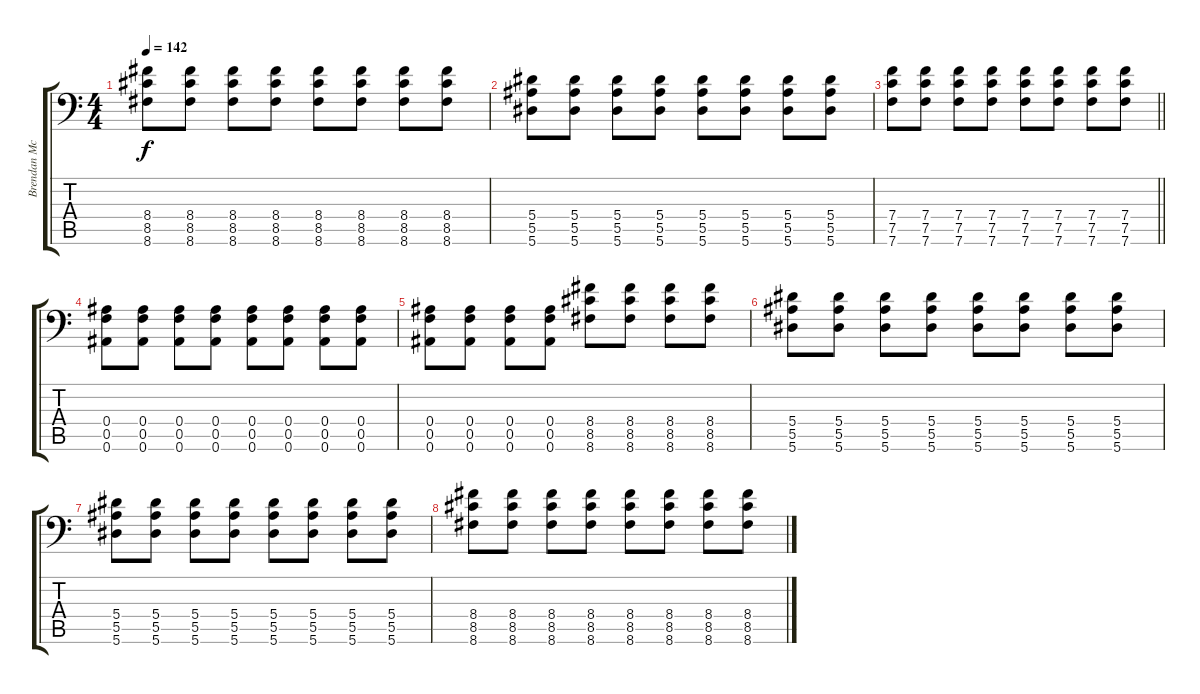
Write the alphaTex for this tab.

\track ("Brendan McDonald" "Brendan Mc") {instrument distortionguitar}
\staff {score tabs}
\tuning (C4 G3 Eb3 Bb2 F2 Bb1) {hide}
\ts (4 4)
\tempo 142
\clef f4
\ks c
(8.4 8.5 8.6).8{dy f} (8.4 8.5 8.6).8 (8.4 8.5 8.6).8 (8.4 8.5 8.6).8 (8.4 8.5 8.6).8 (8.4 8.5 8.6).8 (8.4 8.5 8.6).8 (8.4 8.5 8.6).8 |
(5.4 5.5 5.6).8 (5.4 5.5 5.6).8 (5.4 5.5 5.6).8 (5.4 5.5 5.6).8 (5.4 5.5 5.6).8 (5.4 5.5 5.6).8 (5.4 5.5 5.6).8 (5.4 5.5 5.6).8 |
\barLineRight lightlight
(7.4 7.5 7.6).8 (7.4 7.5 7.6).8 (7.4 7.5 7.6).8 (7.4 7.5 7.6).8 (7.4 7.5 7.6).8 (7.4 7.5 7.6).8 (7.4 7.5 7.6).8 (7.4 7.5 7.6).8 |
(0.4 0.5 0.6).8 (0.4 0.5 0.6).8 (0.4 0.5 0.6).8 (0.4 0.5 0.6).8 (0.4 0.5 0.6).8 (0.4 0.5 0.6).8 (0.4 0.5 0.6).8 (0.4 0.5 0.6).8 |
(0.4 0.5 0.6).8 (0.4 0.5 0.6).8 (0.4 0.5 0.6).8 (0.4 0.5 0.6).8 (8.4 8.5 8.6).8 (8.4 8.5 8.6).8 (8.4 8.5 8.6).8 (8.4 8.5 8.6).8 |
(5.4 5.5 5.6).8 (5.4 5.5 5.6).8 (5.4 5.5 5.6).8 (5.4 5.5 5.6).8 (5.4 5.5 5.6).8 (5.4 5.5 5.6).8 (5.4 5.5 5.6).8 (5.4 5.5 5.6).8 |
(5.4 5.5 5.6).8 (5.4 5.5 5.6).8 (5.4 5.5 5.6).8 (5.4 5.5 5.6).8 (5.4 5.5 5.6).8 (5.4 5.5 5.6).8 (5.4 5.5 5.6).8 (5.4 5.5 5.6).8 |
(8.4 8.5 8.6).8 (8.4 8.5 8.6).8 (8.4 8.5 8.6).8 (8.4 8.5 8.6).8 (8.4 8.5 8.6).8 (8.4 8.5 8.6).8 (8.4 8.5 8.6).8 (8.4 8.5 8.6).8
